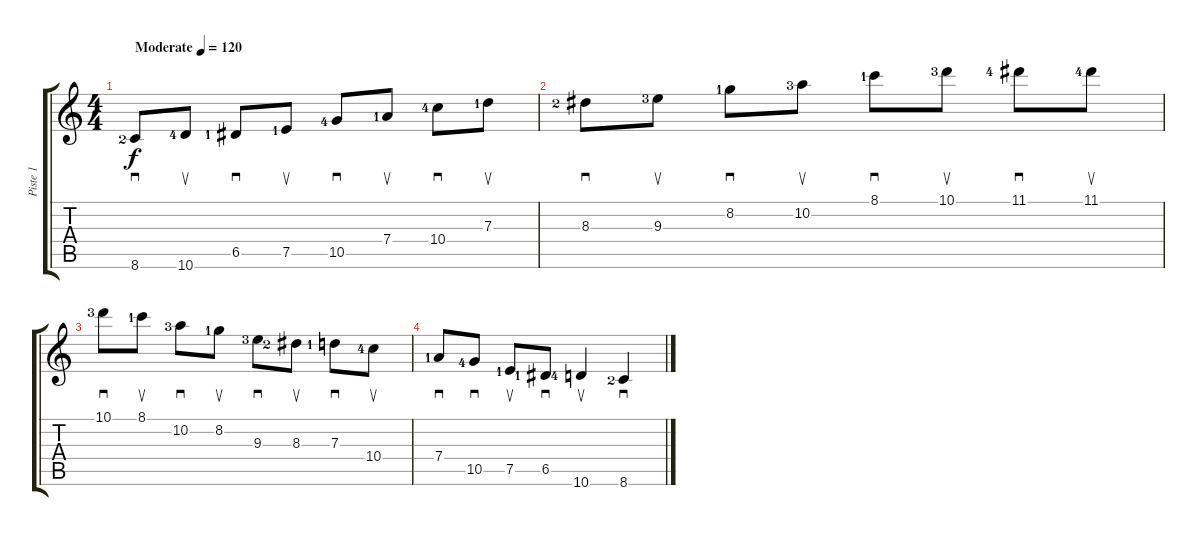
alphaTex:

\track ("Piste 1" "Piste 1") {instrument acousticguitarsteel}
\staff {score tabs}
\tuning (E4 B3 G3 D3 A2 E2) {hide}
\ts (4 4)
\tempo (120 "Moderate")
\clef g2
\ks c
8.6{lf 3}.8{sd dy f instrument acousticguitarsteel} 10.6{lf 5}.8{su} 6.5{lf 2}.8{sd} 7.5{lf 2}.8{su} 10.5{lf 5}.8{sd} 7.4{lf 2}.8{su} 10.4{lf 5}.8{sd} 7.3{lf 2}.8{su} |
8.3{lf 3}.8{sd} 9.3{lf 4}.8{su} 8.2{lf 2}.8{sd} 10.2{lf 4}.8{su} 8.1{lf 2}.8{sd} 10.1{lf 4}.8{su} 11.1{lf 5}.8{sd} 11.1{lf 5}.8{su} |
10.1{lf 4}.8{sd} 8.1{lf 2}.8{su} 10.2{lf 4}.8{sd} 8.2{lf 2}.8{su} 9.3{lf 4}.8{sd} 8.3{lf 3}.8{su} 7.3{lf 2}.8{sd} 10.4{lf 5}.8{su} |
7.4{lf 2}.8{sd} 10.5{lf 5}.8{sd} 7.5{lf 2}.8{su} 6.5{lf 2}.8{sd} 10.6{lf 5}.4{su} 8.6{lf 3}.4{sd}
